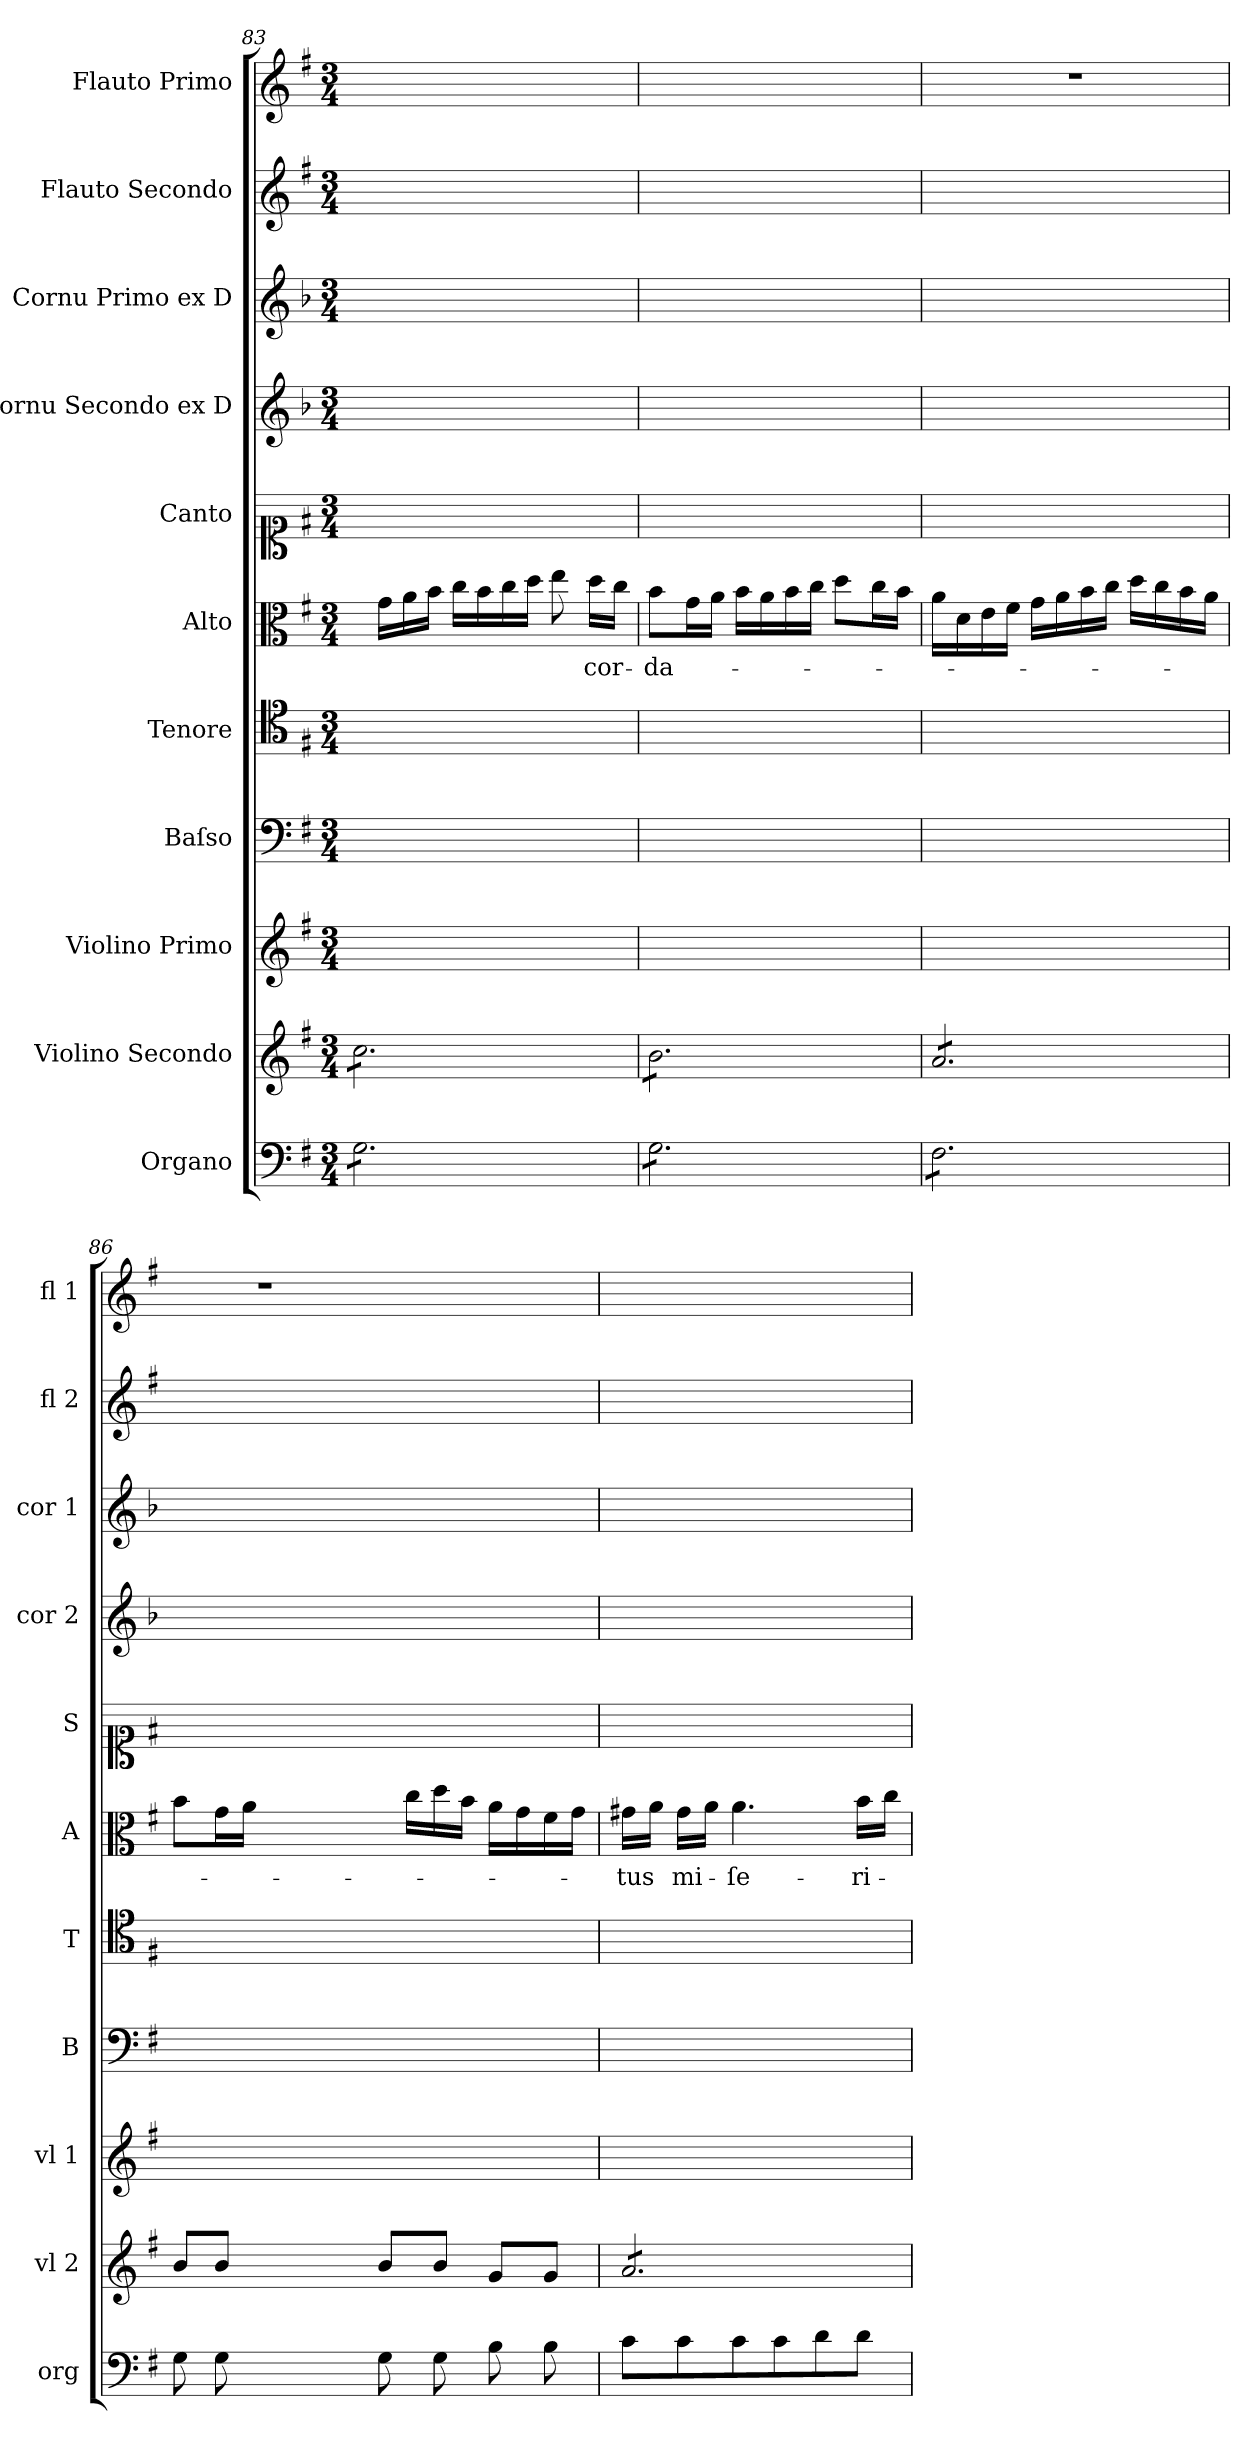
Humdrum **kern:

**kern	**kern	**kern	**kern	**kern	**kern	**text	**kern	**kern	**kern	**kern	**kern
*part11	*part10	*part9	*part8	*part7	*part6	*part6	*part5	*part4	*part3	*part2	*part1
*staff11	*staff10	*staff9	*staff8	*staff7	*staff6	*staff6	*staff5	*staff4	*staff3	*staff2	*staff1
*I"Organo	*I"Violino Secondo	*I"Violino Primo	*I"Baſso	*I"Tenore	*I"Alto	*	*I"Canto	*I"Cornu Secondo ex D	*I"Cornu Primo ex D	*I"Flauto Secondo	*I"Flauto Primo
*I'org	*I'vl 2	*I'vl 1	*I'B	*I'T	*I'A	*	*I'S	*I'cor 2	*I'cor 1	*I'fl 2	*I'fl 1
*clefF4	*clefG2	*clefG2	*clefF4	*clefC4	*clefC3	*	*clefC1	*clefG2	*clefG2	*clefG2	*clefG2
*	*	*	*	*	*	*	*	*ITrd6c10	*ITrd6c10	*	*
*k[f#]	*k[f#]	*k[f#]	*k[f#]	*k[f#]	*k[f#]	*	*k[f#]	*k[f#]	*k[f#]	*k[f#]	*k[f#]
*G:	*G:	*G:	*G:	*G:	*G:	*	*G:	*G:	*G:	*G:	*G:
*M3/4	*M3/4	*M3/4	*M3/4	*M3/4	*M3/4	*	*M3/4	*M3/4	*M3/4	*M3/4	*M3/4
=83	=83	=83	=83	=83	=83	=83	=83	=83	=83	=83	=83
*tremolo	*	*	*	*	*	*	*	*	*	*	*
*	*tremolo	*	*	*	*	*	*	*	*	*	*
8G\L	8cc\L	2.ryy	2.ryy	2.ryy	16f#\yy	.	2.ryy	2.ryy	2.ryy	2.ryy	2.ryy
.	.	.	.	.	16g\LL	.	.	.	.	.	.
8G\	8cc\	.	.	.	16a\	.	.	.	.	.	.
.	.	.	.	.	16b\JJ	.	.	.	.	.	.
8G\	8cc\	.	.	.	16cc\LL	.	.	.	.	.	.
.	.	.	.	.	16b\	.	.	.	.	.	.
8G\	8cc\	.	.	.	16cc\	.	.	.	.	.	.
.	.	.	.	.	16dd\JJ	.	.	.	.	.	.
8G\	8cc\	.	.	.	8ee\	.	.	.	.	.	.
8G\J	8cc\J	.	.	.	16dd\LL	-cor-	.	.	.	.	.
.	.	.	.	.	16cc\JJ	.	.	.	.	.	.
=84	=84	=84	=84	=84	=84	=84	=84	=84	=84	=84	=84
8G\L	8b\L	2.ryy	2.ryy	2.ryy	8b\L	-da-	2.ryy	2.ryy	2.ryy	2.ryy	2.ryy
8G\	8b\	.	.	.	16g\L	.	.	.	.	.	.
.	.	.	.	.	16a\JJ	.	.	.	.	.	.
8G\	8b\	.	.	.	16b\LL	.	.	.	.	.	.
.	.	.	.	.	16a\	.	.	.	.	.	.
8G\	8b\	.	.	.	16b\	.	.	.	.	.	.
.	.	.	.	.	16cc\JJ	.	.	.	.	.	.
8G\	8b\	.	.	.	8dd\L	.	.	.	.	.	.
8G\J	8b\J	.	.	.	16cc\L	.	.	.	.	.	.
.	.	.	.	.	16b\JJ	.	.	.	.	.	.
=85	=85	=85	=85	=85	=85	=85	=85	=85	=85	=85	=85
8F#\L	8a/L	2.ryy	2.ryy	2.ryy	16a\LL	.	2.ryy	2.ryy	2.ryy	2.ryy	2.r
.	.	.	.	.	16d\	.	.	.	.	.	.
8F#\	8a/	.	.	.	16e\	.	.	.	.	.	.
.	.	.	.	.	16f#\JJ	.	.	.	.	.	.
8F#\	8a/	.	.	.	16g\LL	.	.	.	.	.	.
.	.	.	.	.	16a\	.	.	.	.	.	.
8F#\	8a/	.	.	.	16b\	.	.	.	.	.	.
.	.	.	.	.	16cc\JJ	.	.	.	.	.	.
8F#\	8a/	.	.	.	16dd\LL	.	.	.	.	.	.
.	.	.	.	.	16cc\	.	.	.	.	.	.
8F#\J	8a/J	.	.	.	16b\	.	.	.	.	.	.
*	*Xtremolo	*	*	*	*	*	*	*	*	*	*
*Xtremolo	*	*	*	*	*	*	*	*	*	*	*
.	.	.	.	.	16a\JJ	.	.	.	.	.	.
=86	=86	=86	=86	=86	=86	=86	=86	=86	=86	=86	=86
8G\	8b/L	2.ryy	2.ryy	2.ryy	8b\L	.	2.ryy	2.ryy	2.ryy	2.ryy	2.r
8G\	8b/J	.	.	.	16g\L	.	.	.	.	.	.
.	.	.	.	.	16a\JJ	.	.	.	.	.	.
2ryy	2ryy	.	.	.	2ryy	.	.	.	.	.	.
=-	=-	=-	=-	=-	=-	=-	=-	=-	=-	=-	=-
8G\	8b/L	2ryy	2ryy	2ryy	16b\yy	.	2ryy	2ryy	2ryy	2ryy	2ryy
.	.	.	.	.	16cc\LL	.	.	.	.	.	.
8G\	8b/J	.	.	.	16dd\	.	.	.	.	.	.
.	.	.	.	.	16b\JJ	.	.	.	.	.	.
8B\	8g/L	.	.	.	16a\LL	.	.	.	.	.	.
.	.	.	.	.	16g\	.	.	.	.	.	.
8B\	8g/J	.	.	.	16f#\	.	.	.	.	.	.
.	.	.	.	.	16g\JJ	.	.	.	.	.	.
=87	=87	=87	=87	=87	=87	=87	=87	=87	=87	=87	=87
*	*tremolo	*	*	*	*	*	*	*	*	*	*
8c\L	8a/L	2.ryy	2.ryy	2.ryy	16g#X\LL	-tus	2.ryy	2.ryy	2.ryy	2.ryy	2.ryy
.	.	.	.	.	16a\JJ	.	.	.	.	.	.
8c\	8a/	.	.	.	16g#\LL	mi-	.	.	.	.	.
.	.	.	.	.	16a\JJ	.	.	.	.	.	.
8c\	8a/	.	.	.	4.a\	-ſe-	.	.	.	.	.
8c\	8a/	.	.	.	.	.	.	.	.	.	.
8d\	8a/	.	.	.	.	.	.	.	.	.	.
8d\J	8a/J	.	.	.	16b\LL	-ri-	.	.	.	.	.
*	*Xtremolo	*	*	*	*	*	*	*	*	*	*
.	.	.	.	.	16cc\JJ	.	.	.	.	.	.
=	=	=	=	=	=	=	=	=	=	=	=
*-	*-	*-	*-	*-	*-	*-	*-	*-	*-	*-	*-
